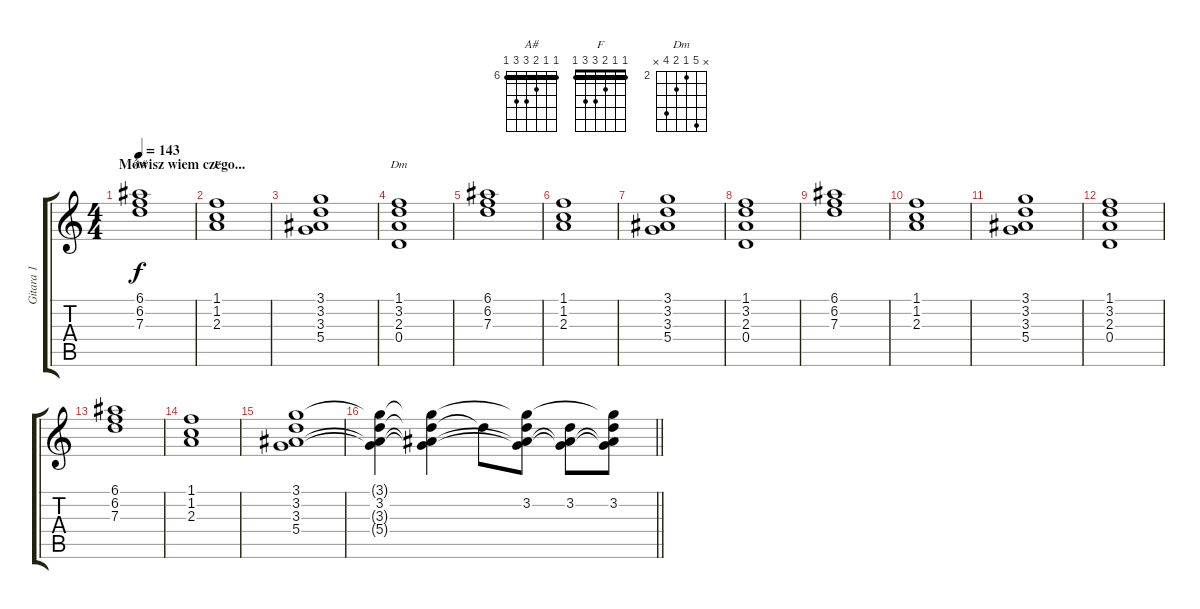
\track ("Gitara 1" "Gitara 1") {instrument overdrivenguitar}
\staff {score tabs}
\tuning (E4 B3 G3 D3 A2 E2) {hide}
\chord ("A#" 6 6 7 8 8 6) {firstfret 6 barre 6}
\chord ("F" 1 1 2 3 3 1) {barre 1}
\chord ("Dm" x 6 2 3 5 x) {firstfret 2}
\ts (4 4)
\section ("" "Mówisz wiem czego...")
\tempo 143
\clef g2
\ks c
(6.1 6.2 7.3).1{ch "A#" dy f} |
(1.1 1.2 2.3).1{ch "F"} |
(3.1 3.2 3.3 5.4).1 |
(1.1 3.2 2.3 0.4).1{ch "Dm"} |
(6.1 6.2 7.3).1 |
(1.1 1.2 2.3).1 |
(3.1 3.2 3.3 5.4).1 |
(1.1 3.2 2.3 0.4).1 |
(6.1 6.2 7.3).1 |
(1.1 1.2 2.3).1 |
(3.1 3.2 3.3 5.4).1 |
(1.1 3.2 2.3 0.4).1 |
(6.1 6.2 7.3).1 |
(1.1 1.2 2.3).1 |
(3.1 3.2 3.3 5.4).1 |
\barLineRight lightlight
(3.1{t} 3.2 3.3{t} 5.4{t}).4 (3.1{t} 3.2{t} 3.3{t} 5.4{t}).4 3.2{t}.8 (3.1{t} 3.2 3.3{t} 5.4{t}).8 (3.2 3.3{t} 5.4{t}).8 (3.1{t} 3.2 3.3{t} 5.4{t}).8
